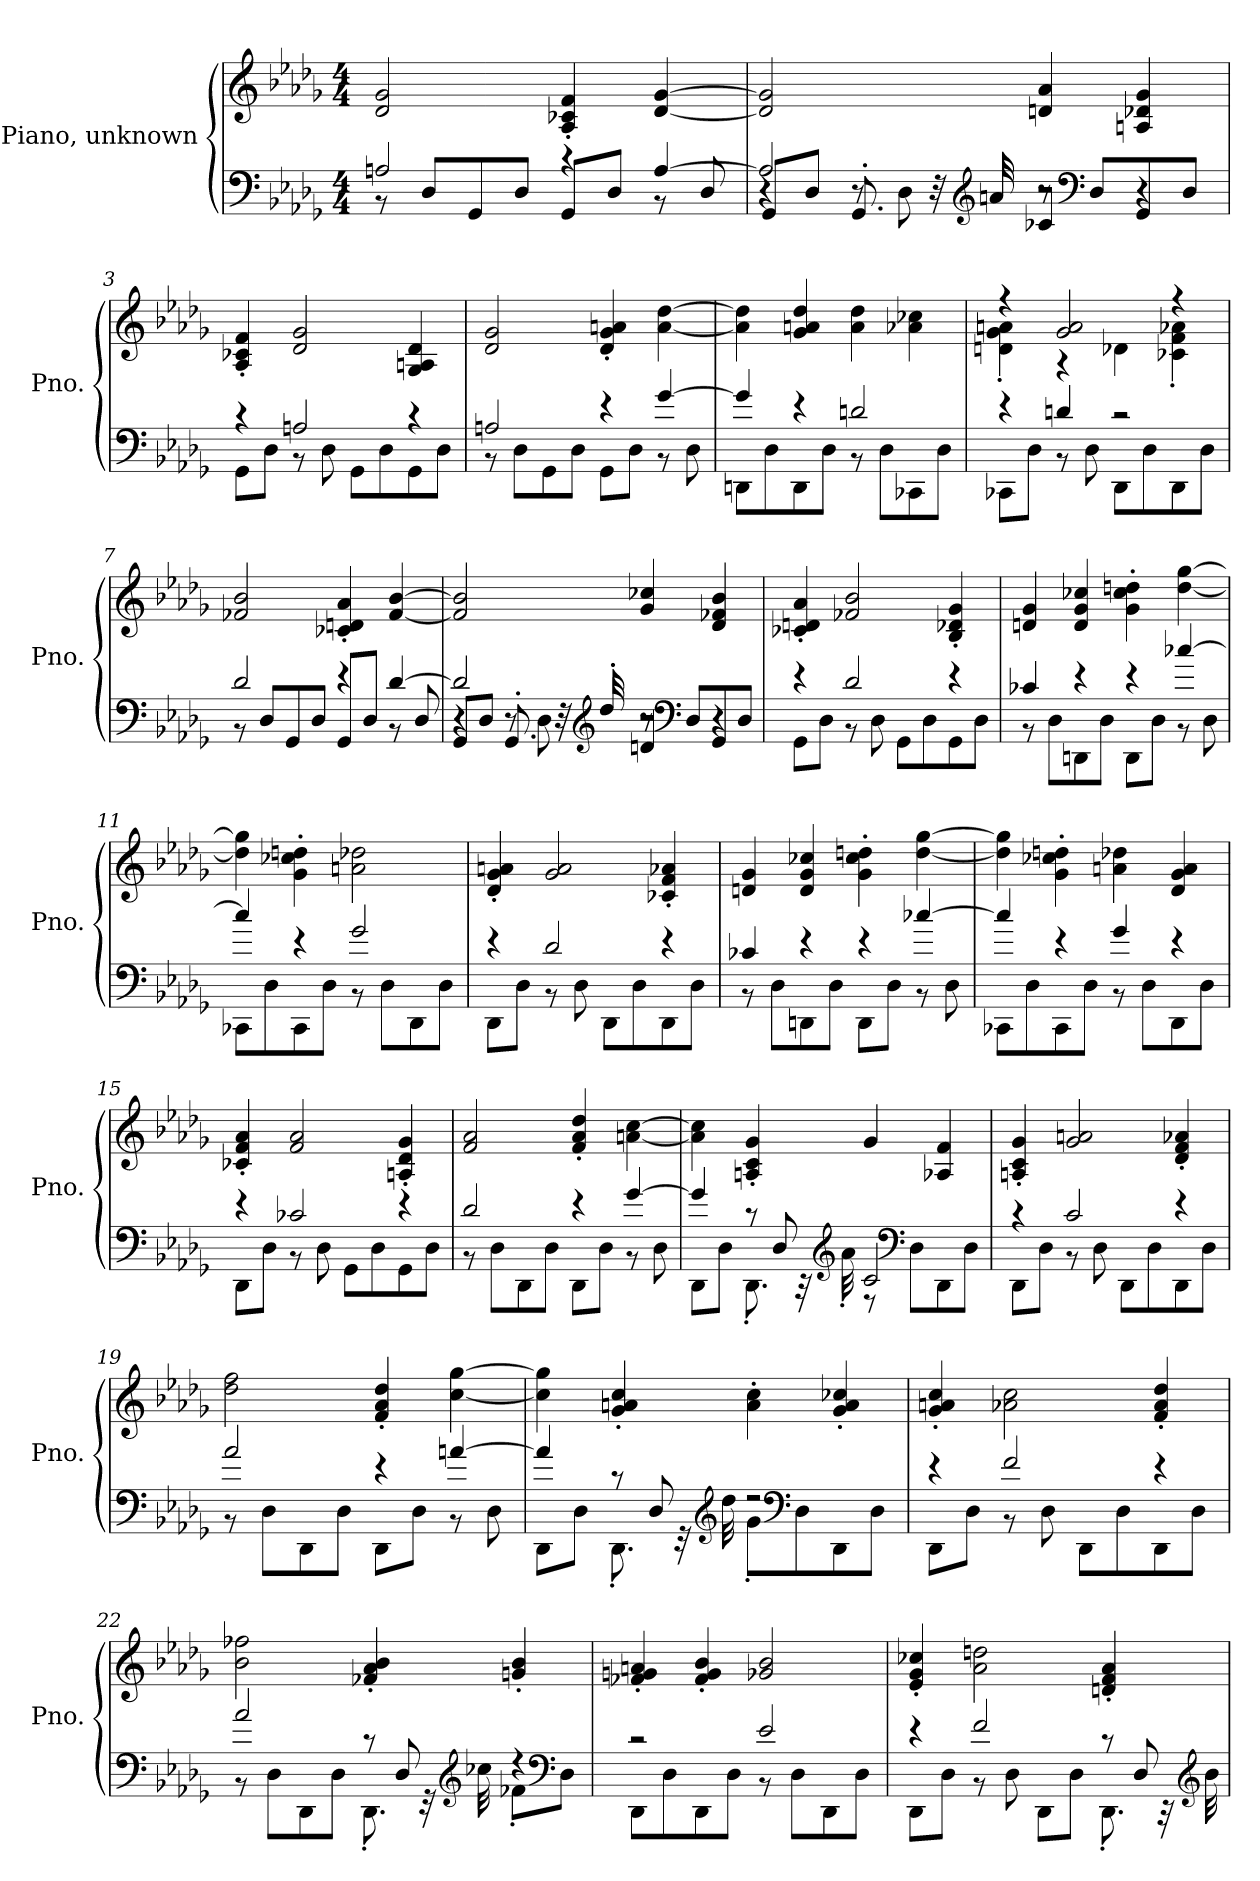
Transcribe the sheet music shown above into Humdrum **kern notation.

**kern	**kern
*part1	*part1
*staff2	*staff1
*I"Piano, unknown	*
*I'Pno.	*
*clefF4	*clefG2
*k[b-e-a-d-g-]	*k[b-e-a-d-g-]
*M4/4	*M4/4
*MM120	*MM120
=1	=1
*^	*
2An/	8r	2d-/ 2g-/
.	8D-/L	.
.	8GG-/	.
.	8D-/J	.
4r	8GG-/L	4A-/' 4c-X/' 4f/'
.	8D-/J	.
[4A/	8r	[4d-/ [4g-/
.	8D-/	.
=2	=2	=2
*	*^	*
2A/]	4r	8GG-/L	2d-/] 2g-/]
.	.	8D-/J	.
.	8r	8.GG-'/	.
.	8D-\	.	.
.	.	32r	.
*clefG2	*	*	*
.	.	32an/	.
4c-X/	2r	8r	4dn/ 4a-/
*clefF4	*	*	*
.	.	8D-/L	.
4r	.	8GG-/	4An/ 4d-X/ 4g-/
.	.	8D-/J	.
*	*v	*v	*
=3	=3	=3
4r	8GG-\L	4A-/' 4c-X/' 4f/'
.	8D-\J	.
2An/	8r	2d-/ 2g-/
.	8D-\	.
.	8GG-\L	.
.	8D-\	.
4r	8GG-\	4G-/ 4An/ 4d-/
.	8D-\J	.
!!LO:LB:g=z
=4	=4	=4
2An/	8r	2d-/ 2g-/
.	8D-\L	.
.	8GG-\	.
.	8D-\J	.
4r	8GG-\L	4d-/' 4g-/' 4an/'
.	8D-\J	.
[4g-/	8r	[4a\ [4dd-\
.	8D-\	.
=5	=5	=5
4g-/]	8DDn\L	4a\] 4dd-\]
.	8D-\	.
4r	8DD\	4g-/ 4an/ 4dd-/
.	8D-\J	.
2dn/	8r	4a\ 4dd-\
.	8D-\L	.
.	8CC-X\	4a-X\ 4cc-X\
.	8D-\J	.
=6	=6	=6
*	*	*^
4r	8CC-X\L	4r	4dn\' 4g-\' 4an\'
.	8D-\J	.	.
4dn/	8r	2g-/ 2a/	4r
.	8D-\	.	.
2r	8DD-\L	.	4d-X\
.	8D-\	.	.
.	8DD-\	4r	4c-X\' 4f\' 4a-X\'
.	8D-\J	.	.
*	*	*v	*v
=7	=7	=7
2d-/	8r	2f-X/ 2b-/
.	8D-/L	.
.	8GG-/	.
.	8D-/J	.
4r	8GG-/L	4c-X/' 4dn/' 4a-/'
.	8D-/J	.
[4d-/	8r	[4f-/ [4b-/
.	8D-/	.
!!LO:LB:g=z
=8	=8	=8
*	*^	*
2d-/]	4r	8GG-/L	2f-/] 2b-/]
.	.	8D-/J	.
.	8r	8.GG-'/	.
.	8D-\	.	.
.	.	32r	.
*clefG2	*	*	*
.	.	32dd-'/	.
4dn/	2r	8r	4g-/ 4cc-X/
*clefF4	*	*	*
.	.	8D-/L	.
4r	.	8GG-/	4d-/ 4f-X/ 4b-/
.	.	8D-/J	.
*	*v	*v	*
=9	=9	=9
4r	8GG-\L	4c-X/' 4dn/' 4a-/'
.	8D-\J	.
2d-/	8r	2f-X/ 2b-/
.	8D-\	.
.	8GG-\L	.
.	8D-\	.
4r	8GG-\	4B-/' 4d-X/' 4g-/'
.	8D-\J	.
=10	=10	=10
4c-X/	8r	4dn/ 4g-/
.	8D-\L	.
4r	8DDn\	4d/ 4g-/ 4cc-X/
.	8D-\J	.
4r	8DD\L	4g-\' 4cc-\' 4ddn\'
.	8D-\J	.
[4cc-X/	8r	[4dd\ [4gg-\
.	8D-\	.
!!LO:LB:g=z
=11	=11	=11
4cc-/]	8CC-X\L	4dd\] 4gg-\]
.	8D-\	.
4r	8CC-\	4g-\' 4cc-X\' 4ddn\'
.	8D-\J	.
2g-/	8r	2an\ 2dd-X\
.	8D-\L	.
.	8DD-\	.
.	8D-\J	.
=12	=12	=12
4r	8DD-\L	4d-/' 4g-/' 4an/'
.	8D-\J	.
2d-/	8r	2g-/ 2a/
.	8D-\	.
.	8DD-\L	.
.	8D-\	.
4r	8DD-\	4c-X/' 4f/' 4a-X/'
.	8D-\J	.
=13	=13	=13
4c-X/	8r	4dn/ 4g-/
.	8D-\L	.
4r	8DDn\	4d/ 4g-/ 4cc-X/
.	8D-\J	.
4r	8DD\L	4g-\' 4cc-\' 4ddn\'
.	8D-\J	.
[4cc-X/	8r	[4dd\ [4gg-\
.	8D-\	.
=14	=14	=14
4cc-/]	8CC-X\L	4dd\] 4gg-\]
.	8D-\	.
4r	8CC-\	4g-\' 4cc-X\' 4ddn\'
.	8D-\J	.
4g-/	8r	4an\ 4dd-X\
.	8D-\L	.
4r	8DD-\	4d-/ 4g-/ 4a/
.	8D-\J	.
!!LO:LB:g=z
=15	=15	=15
4r	8DD-\L	4c-X/' 4f/' 4a-/'
.	8D-\J	.
2c-X/	8r	2f/ 2a-/
.	8D-\	.
.	8GG-\L	.
.	8D-\	.
4r	8GG-\	4An/' 4d-/' 4g-/'
.	8D-\J	.
=16	=16	=16
2d-/	8r	2f/ 2a-/
.	8D-\L	.
.	8DD-\	.
.	8D-\J	.
4r	8DD-\L	4f/' 4a-/' 4dd-/'
.	8D-\J	.
[4g-/	8r	[4an\ [4cc\
.	8D-\	.
=17	=17	=17
4g-/]	8DD-\L	4a\] 4cc\]
.	8D-\J	.
8r	8.DD-'\	4An/' 4c/' 4g-/'
8D-/	.	.
.	32r	.
*clefG2	*	*
.	32a-'\	.
2c/	8r	4g-/
*clefF4	*	*
.	8D-\L	.
.	8DD-\	4A-X/ 4f/
.	8D-\J	.
=18	=18	=18
4r	8DD-\L	4An/' 4c/' 4g-/'
.	8D-\J	.
2c/	8r	2g-/ 2an/
.	8D-\	.
.	8DD-\L	.
.	8D-\	.
4r	8DD-\	4d-/' 4f/' 4a-X/'
.	8D-\J	.
!!LO:LB:g=z
=19	=19	=19
2a-/	8r	2dd-\ 2ff\
.	8D-\L	.
.	8DD-\	.
.	8D-\J	.
4r	8DD-\L	4f/' 4a-/' 4dd-/'
.	8D-\J	.
[4an/	8r	[4cc\ [4gg-\
.	8D-\	.
=20	=20	=20
4a/]	8DD-\L	4cc\] 4gg-\]
.	8D-\J	.
8r	8.DD-'\	4g-/' 4an/' 4cc/'
8D-/	.	.
.	32r	.
*clefG2	*	*
.	32dd-\	.
2r	8g-'\L	4a\' 4cc\'
*clefF4	*	*
.	8D-\	.
.	8DD-\	4g-/' 4a/' 4cc-X/'
.	8D-\J	.
=21	=21	=21
4r	8DD-\L	4g-/' 4an/' 4cc/'
.	8D-\J	.
2f/	8r	2a-X\ 2cc\
.	8D-\	.
.	8DD-\L	.
.	8D-\	.
4r	8DD-\	4f/' 4a-/' 4dd-/'
.	8D-\J	.
!!LO:PB:g=z
=22	=22	=22
2a-/	8r	2b-\ 2ff-X\
.	8D-\L	.
.	8DD-\	.
.	8D-\J	.
8r	8.DD-'\	4f-X/' 4a-/' 4b-/'
8D-/	.	.
.	32r	.
*clefG2	*	*
.	32cc-X\	.
4r	8f-X'\L	4gn/' 4b-/'
*clefF4	*	*
.	8D-\J	.
=23	=23	=23
2r	8DD-\L	4f-X/' 4gn/' 4an/'
.	8D-\	.
.	8DD-\	4f-/' 4g/' 4b-/'
.	8D-\J	.
2e-/	8r	2g-X/ 2b-/
.	8D-\L	.
.	8DD-\	.
.	8D-\J	.
=24	=24	=24
4r	8DD-\L	4e-/' 4g-/' 4cc-X/'
.	8D-\J	.
2f/	8r	2a-\ 2ddn\
.	8D-\	.
.	8DD-\L	.
.	8D-\J	.
8r	8.DD-'\	4dn/' 4f/' 4a-/'
8D-/	.	.
.	32r	.
*clefG2	*	*
.	32b-\	.
*v	*v	*
=	=
*-	*-
